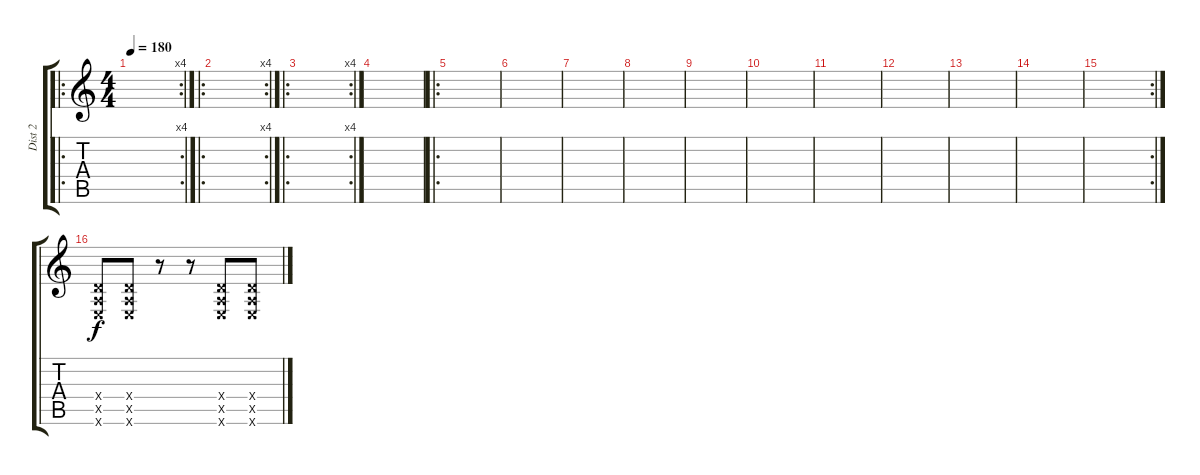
\track ("Dist 2" "Dist 2") {instrument distortionguitar}
\staff {score tabs}
\tuning (E4 B3 G3 D3 A2 E2) {hide}
\ro
\rc 4
\ts (4 4)
\tempo 180
\clef g2
\ks c
|
\ro
\rc 4
|
\ro
\rc 4
|
|
\ro
|
|
|
|
|
|
|
|
|
|
\rc 2
|
(0.4{x} 0.5{x} 0.6{x}).8 (0.4{x} 0.5{x} 0.6{x}).8 r.8 r.8 (0.4{x} 0.5{x} 0.6{x}).8 (0.4{x} 0.5{x} 0.6{x}).8
